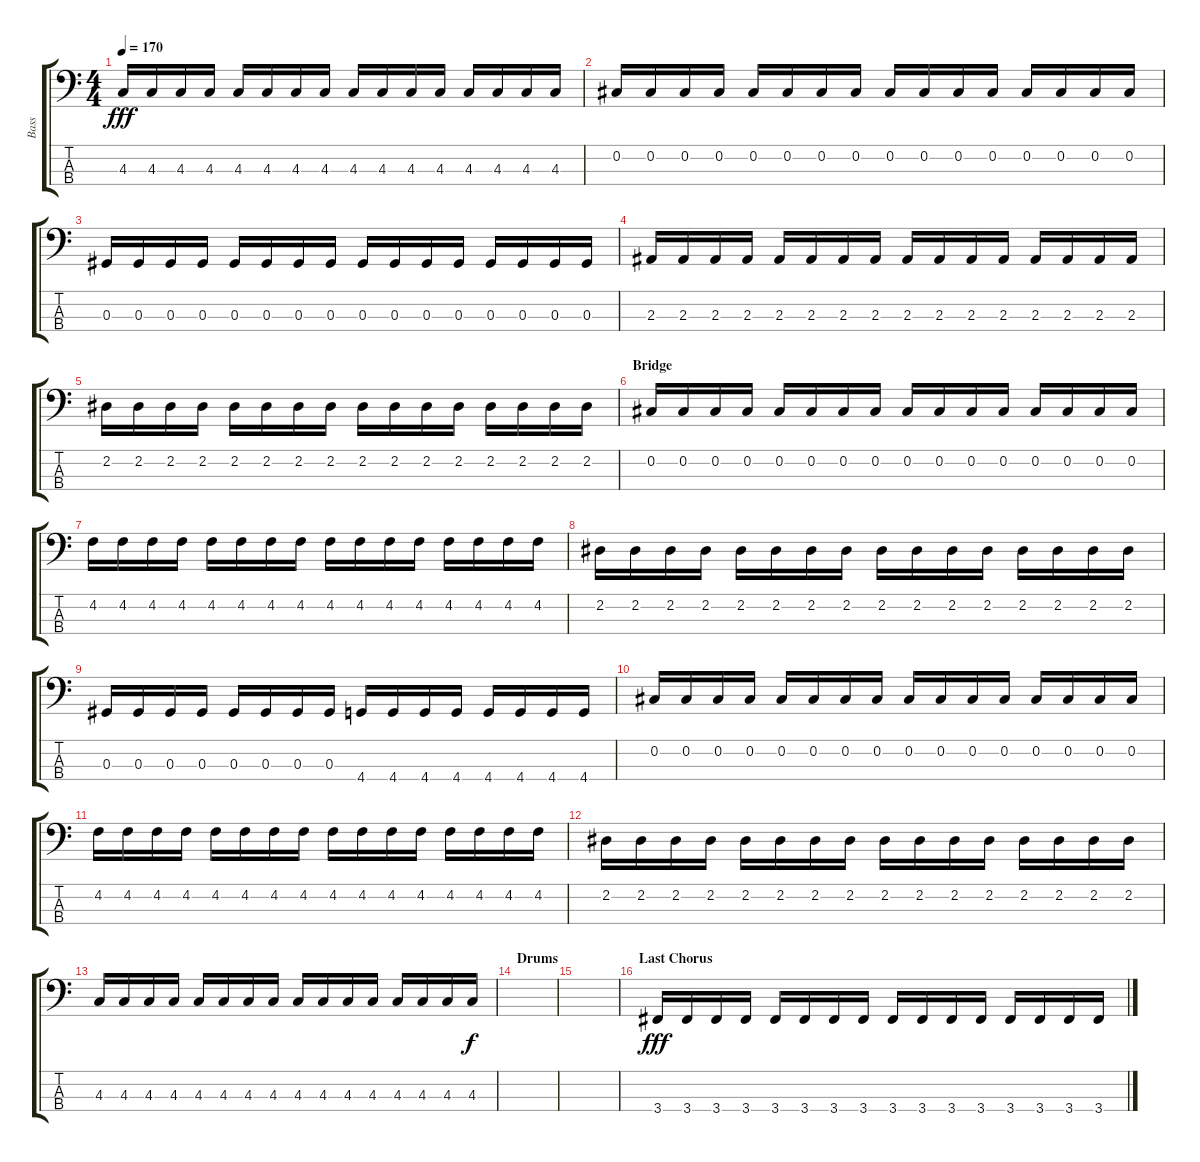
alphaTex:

\track ("Bass" "Bass") {instrument electricbasspick}
\staff {score tabs}
\tuning (Gb2 Db2 Ab1 Eb1) {hide}
\ts (4 4)
\tempo 170
\clef f4
\ks c
4.3.16{dy fff} 4.3.16 4.3.16 4.3.16 4.3.16 4.3.16 4.3.16 4.3.16 4.3.16 4.3.16 4.3.16 4.3.16 4.3.16 4.3.16 4.3.16 4.3.16 |
0.2.16 0.2.16 0.2.16 0.2.16 0.2.16 0.2.16 0.2.16 0.2.16 0.2.16 0.2.16 0.2.16 0.2.16 0.2.16 0.2.16 0.2.16 0.2.16 |
0.3.16 0.3.16 0.3.16 0.3.16 0.3.16 0.3.16 0.3.16 0.3.16 0.3.16 0.3.16 0.3.16 0.3.16 0.3.16 0.3.16 0.3.16 0.3.16 |
2.3.16 2.3.16 2.3.16 2.3.16 2.3.16 2.3.16 2.3.16 2.3.16 2.3.16 2.3.16 2.3.16 2.3.16 2.3.16 2.3.16 2.3.16 2.3.16 |
2.2.16 2.2.16 2.2.16 2.2.16 2.2.16 2.2.16 2.2.16 2.2.16 2.2.16 2.2.16 2.2.16 2.2.16 2.2.16 2.2.16 2.2.16 2.2.16 |
\section ("" "Bridge")
0.2.16 0.2.16 0.2.16 0.2.16 0.2.16 0.2.16 0.2.16 0.2.16 0.2.16 0.2.16 0.2.16 0.2.16 0.2.16 0.2.16 0.2.16 0.2.16 |
4.2.16 4.2.16 4.2.16 4.2.16 4.2.16 4.2.16 4.2.16 4.2.16 4.2.16 4.2.16 4.2.16 4.2.16 4.2.16 4.2.16 4.2.16 4.2.16 |
2.2.16 2.2.16 2.2.16 2.2.16 2.2.16 2.2.16 2.2.16 2.2.16 2.2.16 2.2.16 2.2.16 2.2.16 2.2.16 2.2.16 2.2.16 2.2.16 |
0.3.16 0.3.16 0.3.16 0.3.16 0.3.16 0.3.16 0.3.16 0.3.16 4.4.16 4.4.16 4.4.16 4.4.16 4.4.16 4.4.16 4.4.16 4.4.16 |
0.2.16 0.2.16 0.2.16 0.2.16 0.2.16 0.2.16 0.2.16 0.2.16 0.2.16 0.2.16 0.2.16 0.2.16 0.2.16 0.2.16 0.2.16 0.2.16 |
4.2.16 4.2.16 4.2.16 4.2.16 4.2.16 4.2.16 4.2.16 4.2.16 4.2.16 4.2.16 4.2.16 4.2.16 4.2.16 4.2.16 4.2.16 4.2.16 |
2.2.16 2.2.16 2.2.16 2.2.16 2.2.16 2.2.16 2.2.16 2.2.16 2.2.16 2.2.16 2.2.16 2.2.16 2.2.16 2.2.16 2.2.16 2.2.16 |
4.3.16 4.3.16 4.3.16 4.3.16 4.3.16 4.3.16 4.3.16 4.3.16 4.3.16 4.3.16 4.3.16 4.3.16 4.3.16 4.3.16 4.3.16 4.3.16{dy f} |
\section ("" "Drums")
|
|
\section ("" "Last Chorus")
3.4.16{dy fff} 3.4.16 3.4.16 3.4.16 3.4.16 3.4.16 3.4.16 3.4.16 3.4.16 3.4.16 3.4.16 3.4.16 3.4.16 3.4.16 3.4.16 3.4.16
